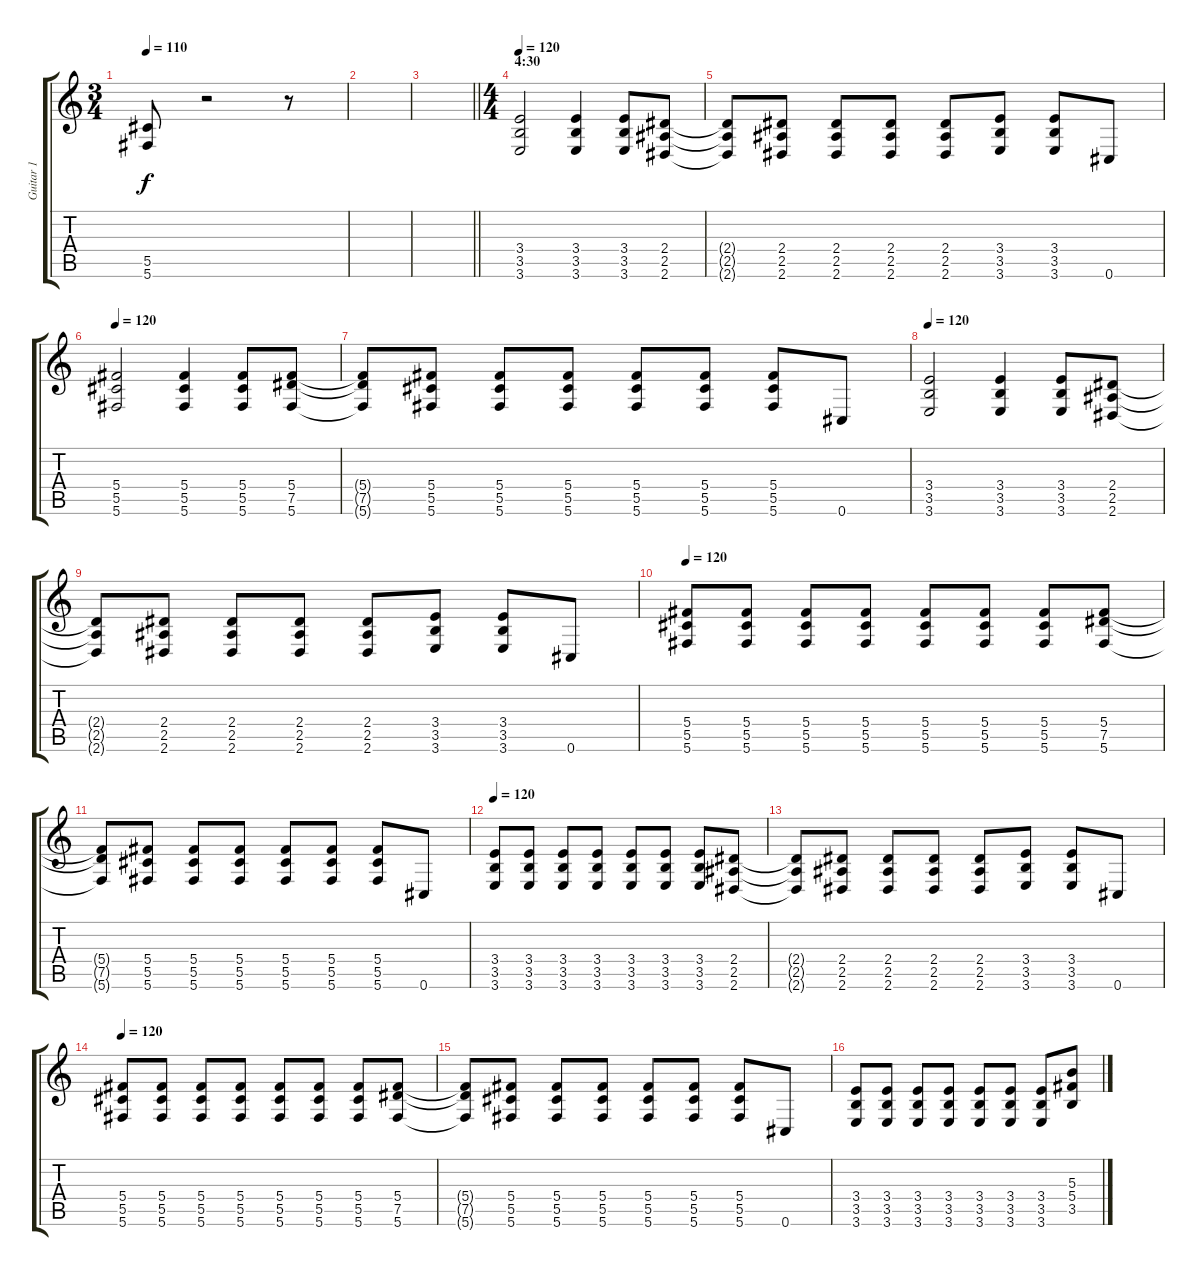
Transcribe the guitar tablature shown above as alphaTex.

\track ("Guitar 1" "Guitar 1") {instrument distortionguitar}
\staff {score tabs}
\tuning (Eb4 Bb3 Gb3 Db3 Ab2 Db2) {hide}
\ts (3 4)
\tempo 110
\clef g2
\ks c
(5.5 5.6).8{dy f} r.2 r.8 |
|
\barLineRight lightlight
|
\ts (4 4)
\section ("" "4:30")
\tempo 120
(3.4 3.5 3.6).2 (3.4 3.5 3.6).4 (3.4 3.5 3.6).8 (2.4 2.5 2.6).8 |
(2.4{t} 2.5{t} 2.6{t}).8 (2.4 2.5 2.6).8 (2.4 2.5 2.6).8 (2.4 2.5 2.6).8 (2.4 2.5 2.6).8 (3.4 3.5 3.6).8 (3.4 3.5 3.6).8 0.6.8 |
\tempo 120
(5.4 5.5 5.6).2 (5.4 5.5 5.6).4 (5.4 5.5 5.6).8 (5.4 7.5 5.6).8 |
(5.4{t} 7.5{t} 5.6{t}).8 (5.4 5.5 5.6).8 (5.4 5.5 5.6).8 (5.4 5.5 5.6).8 (5.4 5.5 5.6).8 (5.4 5.5 5.6).8 (5.4 5.5 5.6).8 0.6.8 |
\tempo 120
(3.4 3.5 3.6).2 (3.4 3.5 3.6).4 (3.4 3.5 3.6).8 (2.4 2.5 2.6).8 |
(2.4{t} 2.5{t} 2.6{t}).8 (2.4 2.5 2.6).8 (2.4 2.5 2.6).8 (2.4 2.5 2.6).8 (2.4 2.5 2.6).8 (3.4 3.5 3.6).8 (3.4 3.5 3.6).8 0.6.8 |
\tempo 120
(5.4 5.5 5.6).8 (5.4 5.5 5.6).8 (5.4 5.5 5.6).8 (5.4 5.5 5.6).8 (5.4 5.5 5.6).8 (5.4 5.5 5.6).8 (5.4 5.5 5.6).8 (5.4 7.5 5.6).8 |
(5.4{t} 7.5{t} 5.6{t}).8 (5.4 5.5 5.6).8 (5.4 5.5 5.6).8 (5.4 5.5 5.6).8 (5.4 5.5 5.6).8 (5.4 5.5 5.6).8 (5.4 5.5 5.6).8 0.6.8 |
\tempo 120
(3.4 3.5 3.6).8 (3.4 3.5 3.6).8 (3.4 3.5 3.6).8 (3.4 3.5 3.6).8 (3.4 3.5 3.6).8 (3.4 3.5 3.6).8 (3.4 3.5 3.6).8 (2.4 2.5 2.6).8 |
(2.4{t} 2.5{t} 2.6{t}).8 (2.4 2.5 2.6).8 (2.4 2.5 2.6).8 (2.4 2.5 2.6).8 (2.4 2.5 2.6).8 (3.4 3.5 3.6).8 (3.4 3.5 3.6).8 0.6.8 |
\tempo 120
(5.4 5.5 5.6).8 (5.4 5.5 5.6).8 (5.4 5.5 5.6).8 (5.4 5.5 5.6).8 (5.4 5.5 5.6).8 (5.4 5.5 5.6).8 (5.4 5.5 5.6).8 (5.4 7.5 5.6).8 |
(5.4{t} 7.5{t} 5.6{t}).8 (5.4 5.5 5.6).8 (5.4 5.5 5.6).8 (5.4 5.5 5.6).8 (5.4 5.5 5.6).8 (5.4 5.5 5.6).8 (5.4 5.5 5.6).8 0.6.8 |
(3.4 3.5 3.6).8 (3.4 3.5 3.6).8 (3.4 3.5 3.6).8 (3.4 3.5 3.6).8 (3.4 3.5 3.6).8 (3.4 3.5 3.6).8 (3.4 3.5 3.6).8 (5.3 5.4 3.5).8
